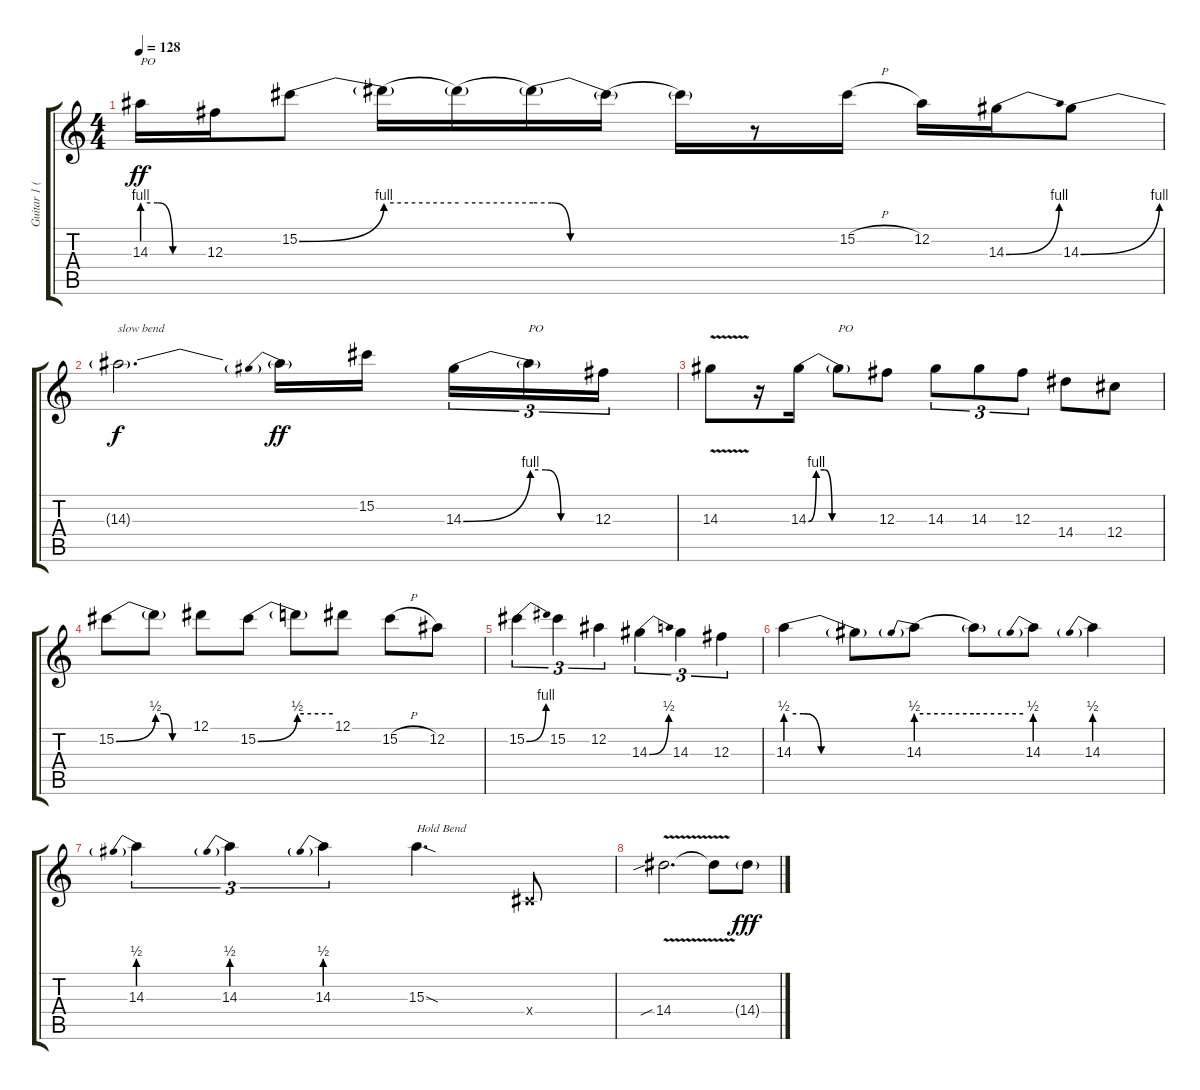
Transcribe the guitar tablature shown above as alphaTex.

\track ("Guitar 1 (Slash)" "Guitar 1 (") {instrument overdrivenguitar}
\staff {score tabs}
\tuning (Eb4 Bb3 Gb3 Db3 Ab2 Eb2) {hide}
\ts (4 4)
\tempo 128
\clef g2
\ks c
14.3{be (custom 0 4 15 4 30 0 60 0) t}.16{txt "PO" dy ff} 12.3.16 15.2{be (bend 0 0 60 4)}.8 15.2{be (hold 0 4 60 4) t}.16 15.2{be (hold 0 4 60 4) t}.16 15.2{be (custom 0 4 15 4 30 0 60 0) t}.16 15.2{be (hold 0 0 60 0) t}.16 15.2{be (hold 0 0 60 0) t}.16 r.8 15.2{h}.16 12.2.16 14.3{be (bend 0 0 60 4)}.16 14.3{be (bend 0 0 60 4)}.8 |
14.3{t}.2{d txt "slow bend" dy f} 14.3{be (prebend 0 4 60 4) t}.16{dy ff} 15.2.16 14.3{be (bend 0 0 60 4)}.16{tu (3 2)} 14.3{be (custom 0 4 15 4 30 0 60 0) t}.16{tu (3 2) txt "PO"} 12.3.16{tu (3 2)} |
14.3{v}.8 r.16 14.3{be (custom 0 0 15 4 30 4 45 0 60 0)}.16 14.3{be (hold 0 0 60 0) t}.8{txt "PO"} 12.3.8 14.3.8{tu (3 2)} 14.3.8{tu (3 2)} 12.3.8{tu (3 2)} 14.4.8 12.4.8 |
15.2{be (bend 0 0 60 2)}.8 15.2{be (custom 0 2 15 2 30 0 60 0) t}.8 12.1.8 15.2{be (bend 0 0 60 2)}.8 15.2{be (hold 0 2 60 2) t}.8 12.1.8 15.2{h}.8 12.2.8 |
15.2{be (bend 0 0 60 4)}.4{tu (3 2)} 15.2.4{tu (3 2)} 12.2.4{tu (3 2)} 14.3{be (bend 0 0 60 2)}.4{tu (3 2)} 14.3.4{tu (3 2)} 12.3.4{tu (3 2)} |
14.3{be (custom 0 2 15 2 30 0 60 0)}.4 14.3{be (hold 0 0 60 0) t}.8 14.3{be (prebend 0 2 60 2)}.8 14.3{be (hold 0 2 60 2) t}.8 14.3{be (prebend 0 2 60 2)}.8 14.3{be (prebend 0 2 60 2)}.4 |
14.3{be (prebend 0 2 60 2)}.4{tu (3 2)} 14.3{be (prebend 0 2 60 2)}.4{tu (3 2)} 14.3{be (prebend 0 2 60 2)}.4{tu (3 2)} 15.3{sod}.4{d txt "Hold Bend"} 0.4{x}.8 |
14.4{v sib}.2{d} 14.4{v t}.8 14.4{sl g}.8{dy fff}
